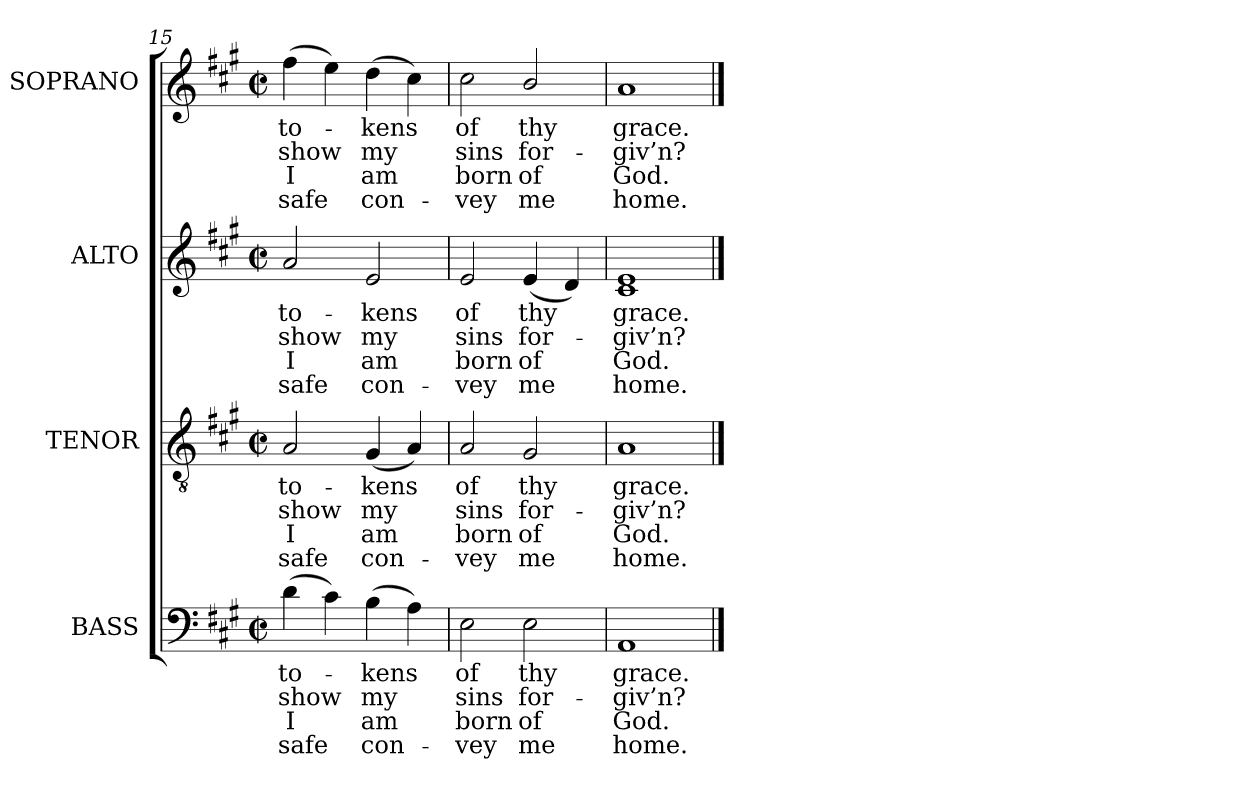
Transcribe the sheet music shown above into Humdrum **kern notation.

**kern	**text	**text	**text	**text	**kern	**text	**text	**text	**text	**kern	**text	**text	**text	**text	**kern	**text	**text	**text	**text
*part4	*part4	*part4	*part4	*part4	*part3	*part3	*part3	*part3	*part3	*part2	*part2	*part2	*part2	*part2	*part1	*part1	*part1	*part1	*part1
*staff4	*staff4	*staff4	*staff4	*staff4	*staff3	*staff3	*staff3	*staff3	*staff3	*staff2	*staff2	*staff2	*staff2	*staff2	*staff1	*staff1	*staff1	*staff1	*staff1
*I"BASS	*	*	*	*	*I"TENOR	*	*	*	*	*I"ALTO	*	*	*	*	*I"SOPRANO	*	*	*	*
*I'B.	*	*	*	*	*I'T.	*	*	*	*	*I'A.	*	*	*	*	*I'S.	*	*	*	*
*clefF4	*	*	*	*	*clefGv2	*	*	*	*	*clefG2	*	*	*	*	*clefG2	*	*	*	*
*	*	*	*	*	*ITrd7c12	*	*	*	*	*	*	*	*	*	*	*	*	*	*
*k[f#c#g#]	*	*	*	*	*k[f#c#g#]	*	*	*	*	*k[f#c#g#]	*	*	*	*	*k[f#c#g#]	*	*	*	*
*A:	*	*	*	*	*A:	*	*	*	*	*A:	*	*	*	*	*A:	*	*	*	*
*M2/2	*	*	*	*	*M2/2	*	*	*	*	*M2/2	*	*	*	*	*M2/2	*	*	*	*
*met(c|)	*	*	*	*	*met(c|)	*	*	*	*	*met(c|)	*	*	*	*	*met(c|)	*	*	*	*
=15	=15	=15	=15	=15	=15	=15	=15	=15	=15	=15	=15	=15	=15	=15	=15	=15	=15	=15	=15
!	!LO:LY:b:color=#000000	!LO:LY:b:color=#000000	!LO:LY:b:color=#000000	!LO:LY:b:color=#000000	!	!	!	!	!	!	!	!	!	!	!	!	!	!	!
!	!	!	!	!	!	!LO:LY:b:color=#000000	!LO:LY:b:color=#000000	!LO:LY:b:color=#000000	!LO:LY:b:color=#000000	!	!	!	!	!	!	!	!	!	!
!	!	!	!	!	!	!	!	!	!	!	!LO:LY:b:color=#000000	!LO:LY:b:color=#000000	!LO:LY:b:color=#000000	!LO:LY:b:color=#000000	!	!	!	!	!
!	!	!	!	!	!	!	!	!	!	!	!	!	!	!	!	!LO:LY:b:color=#000000	!LO:LY:b:color=#000000	!LO:LY:b:color=#000000	!LO:LY:b:color=#000000
(4di\	to-	show	I	safe	2AAi/	to-	show	I	safe	2ai/	to-	show	I	safe	(4ff#i\	to-	show	I	safe
4c#i\)	.	.	.	.	.	.	.	.	.	.	.	.	.	.	4eei\)	.	.	.	.
!	!LO:LY:b:color=#000000	!LO:LY:b:color=#000000	!LO:LY:b:color=#000000	!LO:LY:b:color=#000000	!	!	!	!	!	!	!	!	!	!	!	!	!	!	!
!	!	!	!	!	!	!LO:LY:b:color=#000000	!LO:LY:b:color=#000000	!LO:LY:b:color=#000000	!LO:LY:b:color=#000000	!	!	!	!	!	!	!	!	!	!
!	!	!	!	!	!	!	!	!	!	!	!LO:LY:b:color=#000000	!LO:LY:b:color=#000000	!LO:LY:b:color=#000000	!LO:LY:b:color=#000000	!	!	!	!	!
!	!	!	!	!	!	!	!	!	!	!	!	!	!	!	!	!LO:LY:b:color=#000000	!LO:LY:b:color=#000000	!LO:LY:b:color=#000000	!LO:LY:b:color=#000000
(4Bi\	-kens	my	am	con-	(4GG#i/	-kens	my	am	con-	2ei/	-kens	my	am	con-	(4ddi\	-kens	my	am	con-
4Ai\)	.	.	.	.	4AAi/)	.	.	.	.	.	.	.	.	.	4cc#i\)	.	.	.	.
=16	=16	=16	=16	=16	=16	=16	=16	=16	=16	=16	=16	=16	=16	=16	=16	=16	=16	=16	=16
!	!LO:LY:b:color=#000000	!LO:LY:b:color=#000000	!LO:LY:b:color=#000000	!LO:LY:b:color=#000000	!	!	!	!	!	!	!	!	!	!	!	!	!	!	!
!	!	!	!	!	!	!LO:LY:b:color=#000000	!LO:LY:b:color=#000000	!LO:LY:b:color=#000000	!LO:LY:b:color=#000000	!	!	!	!	!	!	!	!	!	!
!	!	!	!	!	!	!	!	!	!	!	!LO:LY:b:color=#000000	!LO:LY:b:color=#000000	!LO:LY:b:color=#000000	!LO:LY:b:color=#000000	!	!	!	!	!
!	!	!	!	!	!	!	!	!	!	!	!	!	!	!	!	!LO:LY:b:color=#000000	!LO:LY:b:color=#000000	!LO:LY:b:color=#000000	!LO:LY:b:color=#000000
2Ei\	of	sins	-born	vey	2AAi/	of	sins	-born	vey	2ei/	of	sins	-born	vey	2cc#i\	of	sins	-born	vey
!	!LO:LY:b:color=#000000	!LO:LY:b:color=#000000	!LO:LY:b:color=#000000	!LO:LY:b:color=#000000	!	!	!	!	!	!	!	!	!	!	!	!	!	!	!
!	!	!	!	!	!	!LO:LY:b:color=#000000	!LO:LY:b:color=#000000	!LO:LY:b:color=#000000	!LO:LY:b:color=#000000	!	!	!	!	!	!	!	!	!	!
!	!	!	!	!	!	!	!	!	!	!	!LO:LY:b:color=#000000	!LO:LY:b:color=#000000	!LO:LY:b:color=#000000	!LO:LY:b:color=#000000	!	!	!	!	!
!	!	!	!	!	!	!	!	!	!	!	!	!	!	!	!	!LO:LY:b:color=#000000	!LO:LY:b:color=#000000	!LO:LY:b:color=#000000	!LO:LY:b:color=#000000
2Ei\	thy	for-	of	me	2GG#i/	thy	for-	of	me	(4ei/	thy	for-	of	me	2bi/	thy	for-	of	me
.	.	.	.	.	.	.	.	.	.	4di/)	.	.	.	.	.	.	.	.	.
=17	=17	=17	=17	=17	=17	=17	=17	=17	=17	=17	=17	=17	=17	=17	=17	=17	=17	=17	=17
!	!LO:LY:b:color=#000000	!LO:LY:b:color=#000000	!LO:LY:b:color=#000000	!LO:LY:b:color=#000000	!	!	!	!	!	!	!	!	!	!	!	!	!	!	!
!	!	!	!	!	!	!LO:LY:b:color=#000000	!LO:LY:b:color=#000000	!LO:LY:b:color=#000000	!LO:LY:b:color=#000000	!	!	!	!	!	!	!	!	!	!
!	!	!	!	!	!	!	!	!	!	!	!LO:LY:b:color=#000000	!LO:LY:b:color=#000000	!LO:LY:b:color=#000000	!LO:LY:b:color=#000000	!	!	!	!	!
*	*	*	*	*	*	*	*	*	*	*^	*	*	*	*	*	*	*	*	*
!	!	!	!	!	!	!	!	!	!	!	!	!	!	!	!	!	!LO:LY:b:color=#000000	!LO:LY:b:color=#000000	!LO:LY:b:color=#000000	!LO:LY:b:color=#000000
1AAi	grace.	-giv’n?	God.	home.	1AAi	grace.	-giv’n?	God.	home.	1c#i	1ei	grace.	-giv’n?	God.	home.	1ai	grace.	-giv’n?	God.	home.
*	*	*	*	*	*	*	*	*	*	*v	*v	*	*	*	*	*	*	*	*	*
==	==	==	==	==	==	==	==	==	==	==	==	==	==	==	==	==	==	==	==
*-	*-	*-	*-	*-	*-	*-	*-	*-	*-	*-	*-	*-	*-	*-	*-	*-	*-	*-	*-
